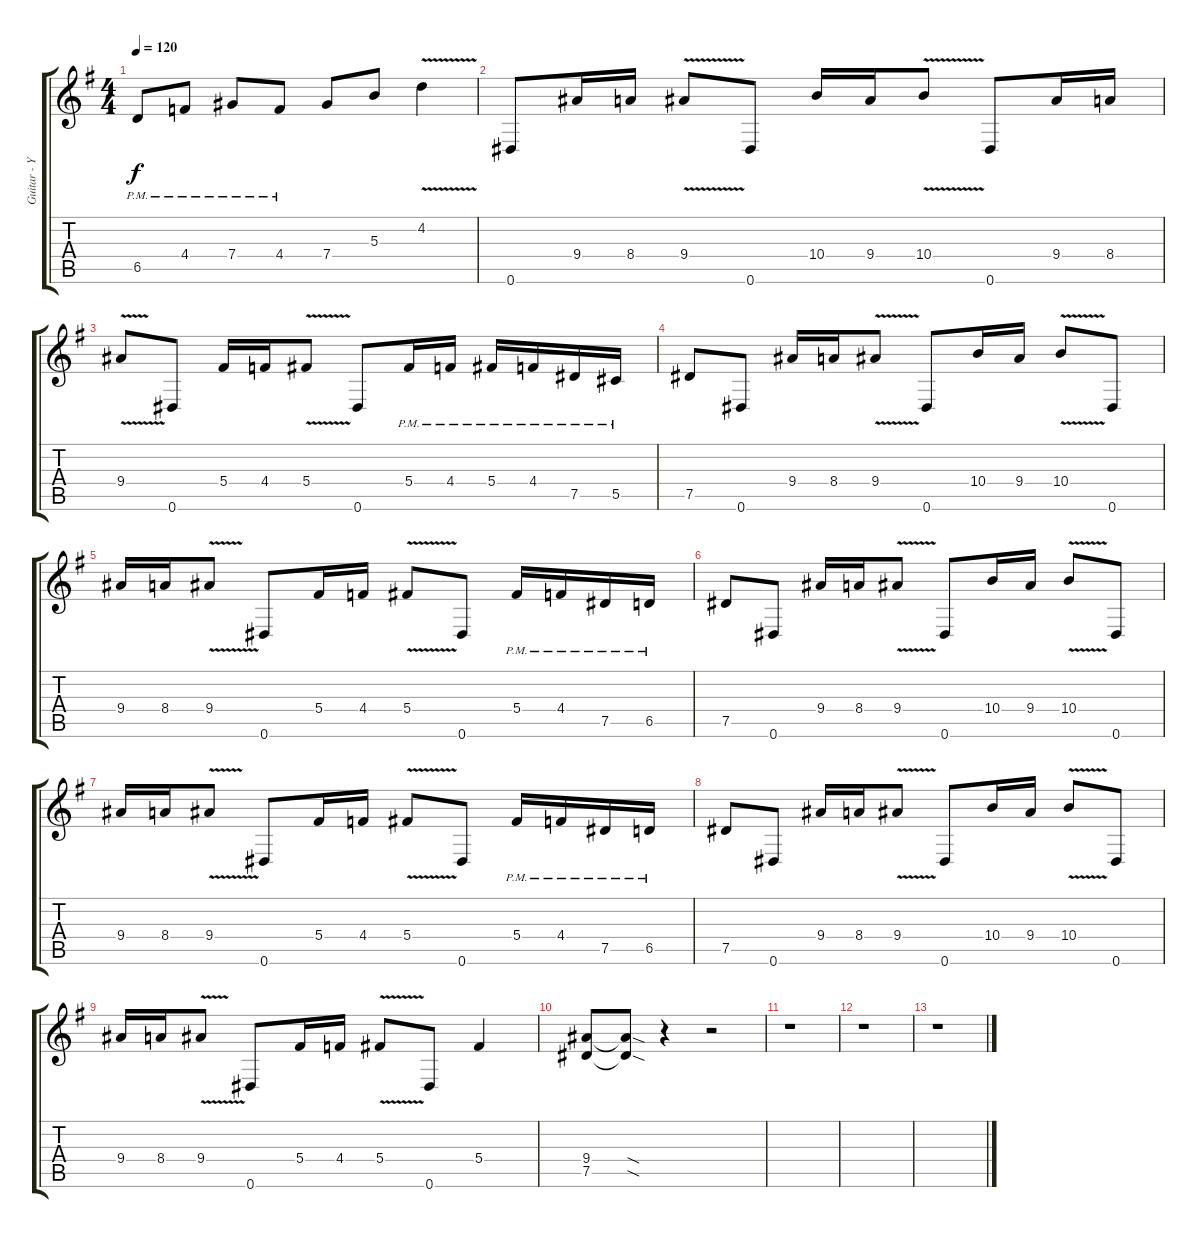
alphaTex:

\track ("Guitar - Yngwie J. Malmsteen" "Guitar - Y") {instrument overdrivenguitar}
\staff {score tabs}
\tuning (Eb4 Bb3 Gb3 Db3 Ab2 Eb2) {hide}
\ts (4 4)
\tempo 120
\clef g2
\ks eminor
6.5{pm}.8{dy f} 4.4{pm}.8 7.4{pm}.8 4.4{pm}.8 7.4.8 5.3.8 4.2{v}.4 |
0.6.8 9.4.16 8.4.16 9.4{v}.8 0.6.8 10.4.16 9.4.16 10.4{v}.8 0.6.8 9.4.16 8.4.16 |
9.4{v}.8 0.6.8 5.4.16 4.4.16 5.4{v}.8 0.6.8 5.4{pm}.16 4.4{pm}.16 5.4{pm}.16 4.4{pm}.16 7.5{pm}.16 5.5{pm}.16 |
7.5.8 0.6.8 9.4.16 8.4.16 9.4{v}.8 0.6.8 10.4.16 9.4.16 10.4{v}.8 0.6.8 |
9.4.16 8.4.16 9.4{v}.8 0.6.8 5.4.16 4.4.16 5.4{v}.8 0.6.8 5.4{pm}.16 4.4{pm}.16 7.5{pm}.16 6.5{pm}.16 |
7.5.8 0.6.8 9.4.16 8.4.16 9.4{v}.8 0.6.8 10.4.16 9.4.16 10.4{v}.8 0.6.8 |
9.4.16 8.4.16 9.4{v}.8 0.6.8 5.4.16 4.4.16 5.4{v}.8 0.6.8 5.4{pm}.16 4.4{pm}.16 7.5{pm}.16 6.5{pm}.16 |
7.5.8 0.6.8 9.4.16 8.4.16 9.4{v}.8 0.6.8 10.4.16 9.4.16 10.4{v}.8 0.6.8 |
9.4.16 8.4.16 9.4{v}.8 0.6.8 5.4.16 4.4.16 5.4{v}.8 0.6.8 5.4.4 |
(9.4 7.5).8 (9.4{sod t} 7.5{sod t}).8 r.4 r.2 |
r.1 |
r.1 |
r.1
